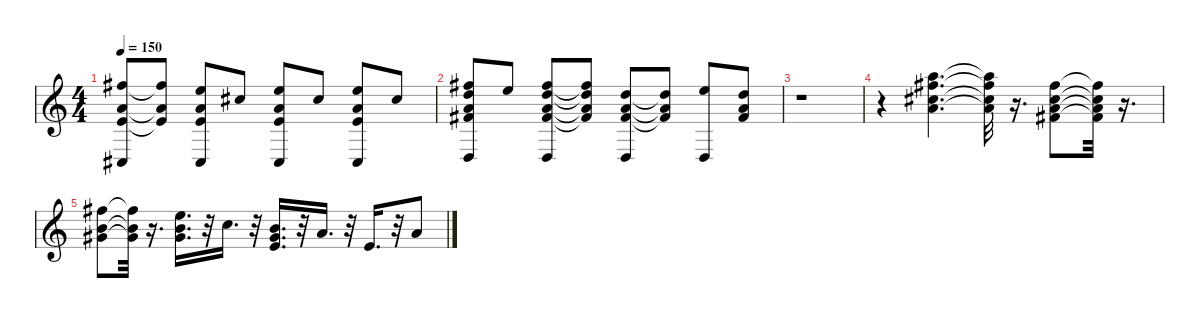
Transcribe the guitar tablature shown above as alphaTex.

\defaultSystemsLayout 4
\hideDynamics
\bracketExtendMode nobrackets
\singleTrackTrackNamePolicy hidden
\multiTrackTrackNamePolicy hidden
\firstSystemTrackNameMode fullname
\otherSystemsTrackNameOrientation horizontal
\track ("Piano" "pno.") {instrument honkytonkpiano}
\staff {score}
\tuning (E4 B3 G3 D3 A2 E2 B1)
\ts (4 4)
\tempo 150
\clef g2
\ks c
(14.1{acc #} 14.3 14.4 9.6{acc #}).8{dy mf beam Up} (14.1{t acc #} 14.3{t} 14.4{t}).8{dy f beam Up} (12.1 14.3 14.4 9.6{acc #}).8{dy mf beam Up} 14.2{acc #}.8{beam Up} (12.1 14.3 14.4 9.6{acc #}).8{beam Up} 14.2{acc #}.8{beam Up} (12.1 14.3 14.4 9.6{acc #}).8{beam Up} 14.2{acc #}.8{beam Up} |
(14.1{acc #} 15.2 14.3 16.4{acc #} 10.6).8{beam Up} 12.1.8{beam Up} (14.1{acc #} 15.2 14.3 16.4{acc #} 10.6).8{beam Up} (14.1{t acc #} 15.2{t} 14.3{t} 16.4{t acc #}).8{dy f beam Up} (15.2 14.3 16.4{acc #} 10.6).8{dy mf beam Up} (15.2{t} 14.3{t} 16.4{t acc #}).8{dy f beam Up} (12.1 10.6).8{dy mf beam Up} (10.1 10.2 11.3{acc #}).8{beam Up} |
r.1{beam Down} |
r.4{beam Down} (17.1 19.2{acc #} 18.3{acc #} 19.4).4{d beam Down} (17.1{t} 19.2{t acc #} 18.3{t acc #} 19.4{t}).32{dy f beam Down} r.16{d beam Down} (14.1{acc #} 14.2{acc #} 14.3 16.4{acc #}).8{dy mf beam Down} (14.1{t acc #} 14.2{t acc #} 14.3{t} 16.4{t acc #}).32{dy f beam Down} r.16{d beam Down} |
(14.1{acc #} 12.2 13.3{acc #}).8{dy mf beam Down} (14.1{t acc #} 12.2{t} 13.3{t acc #}).32{dy f beam Down} r.16{d beam Down} (12.1 12.2 13.3{acc #}).16{d dy mf beam Down} r.32{beam Down} 13.2.16{d beam Down} r.32{beam Down} (12.2 13.3{acc #} 14.4).16{d beam Up} r.32{beam Up} 14.3.16{d beam Up} r.32{beam Up} 14.4.16{d beam Up} r.32{beam Up} 14.3.8{beam Up}
